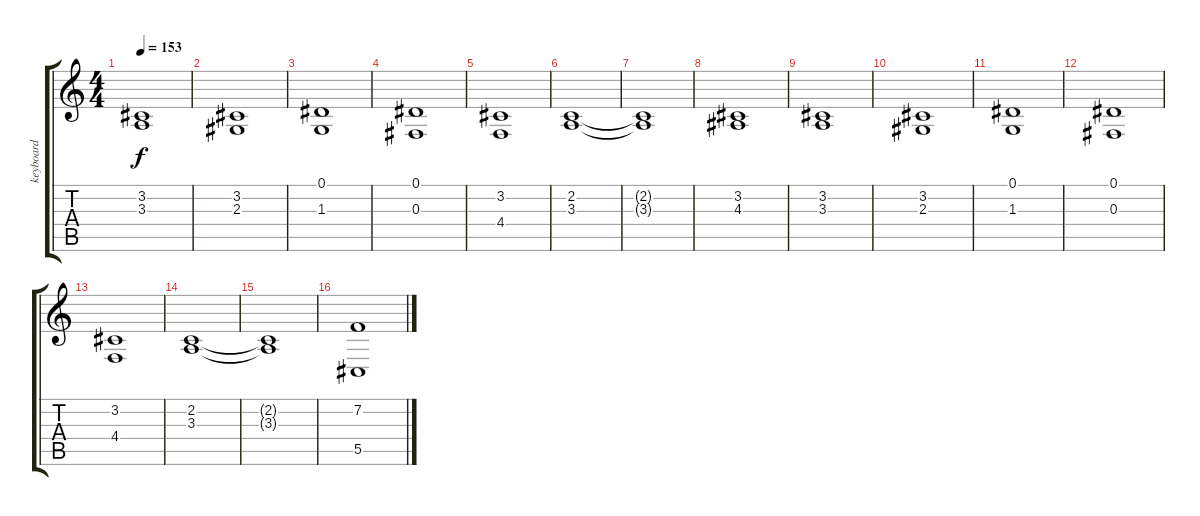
\track ("keyboard" "keyboard") {instrument electricpiano1}
\staff {score tabs}
\tuning (Eb4 Bb3 Gb3 Db3 Ab2 Eb2) {hide}
\ts (4 4)
\tempo 153
\clef g2
\ks c
(3.2 3.3).1{dy f} |
(3.2 2.3).1 |
(0.1 1.3).1 |
(0.1 0.3).1 |
(3.2 4.4).1 |
(2.2 3.3).1 |
(2.2{t} 3.3{t}).1 |
(3.2 4.3).1{volume 16} |
(3.2 3.3).1 |
(3.2 2.3).1 |
(0.1 1.3).1 |
(0.1 0.3).1 |
(3.2 4.4).1 |
(2.2 3.3).1 |
(2.2{t} 3.3{t}).1 |
(7.2 5.5).1
